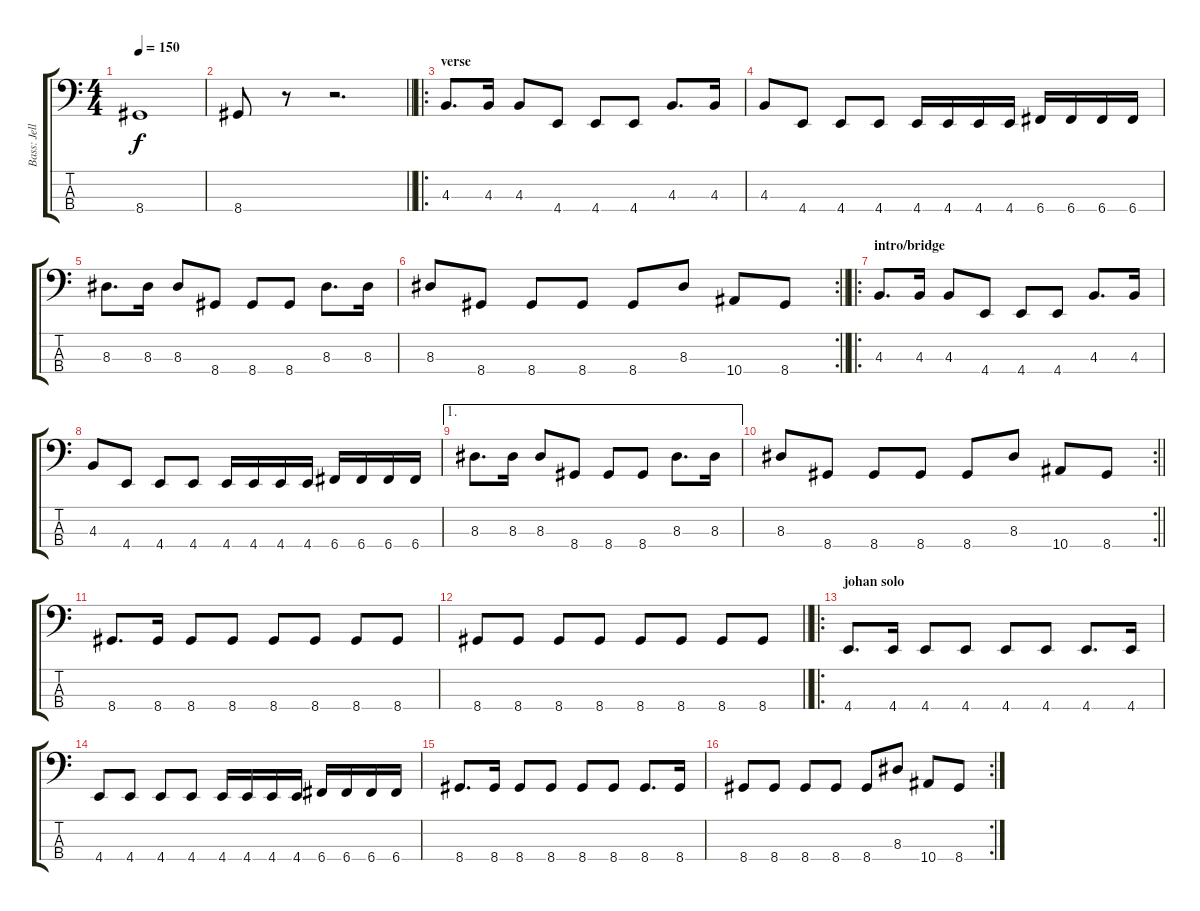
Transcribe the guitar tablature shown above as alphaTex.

\track ("Bass: Jelle" "Bass: Jell") {instrument electricbasspick}
\staff {score tabs}
\tuning (F2 C2 G1 C1) {hide}
\ts (4 4)
\tempo 150
\clef f4
\ks c
8.4.1{dy f} |
\barLineRight lightlight
8.4.8 r.8 r.2{d} |
\ro
\section ("" "verse")
4.3.8{d} 4.3.16 4.3.8 4.4.8 4.4.8 4.4.8 4.3.8{d} 4.3.16 |
4.3.8 4.4.8 4.4.8 4.4.8 4.4.16 4.4.16 4.4.16 4.4.16 6.4.16 6.4.16 6.4.16 6.4.16 |
8.3.8{d} 8.3.16 8.3.8 8.4.8 8.4.8 8.4.8 8.3.8{d} 8.3.16 |
\rc 2
\barLineRight lightlight
8.3.8 8.4.8 8.4.8 8.4.8 8.4.8 8.3.8 10.4.8 8.4.8 |
\ro
\section ("" "intro/bridge")
4.3.8{d} 4.3.16 4.3.8 4.4.8 4.4.8 4.4.8 4.3.8{d} 4.3.16 |
4.3.8 4.4.8 4.4.8 4.4.8 4.4.16 4.4.16 4.4.16 4.4.16 6.4.16 6.4.16 6.4.16 6.4.16 |
\ae 1
8.3.8{d} 8.3.16 8.3.8 8.4.8 8.4.8 8.4.8 8.3.8{d} 8.3.16 |
\rc 2
\barLineRight lightlight
8.3.8 8.4.8 8.4.8 8.4.8 8.4.8 8.3.8 10.4.8 8.4.8 |
8.4.8{d} 8.4.16 8.4.8 8.4.8 8.4.8 8.4.8 8.4.8 8.4.8 |
\barLineRight lightlight
8.4.8 8.4.8 8.4.8 8.4.8 8.4.8 8.4.8 8.4.8 8.4.8 |
\ro
\section ("" "johan solo")
4.4.8{d} 4.4.16 4.4.8 4.4.8 4.4.8 4.4.8 4.4.8{d} 4.4.16 |
4.4.8 4.4.8 4.4.8 4.4.8 4.4.16 4.4.16 4.4.16 4.4.16 6.4.16 6.4.16 6.4.16 6.4.16 |
8.4.8{d} 8.4.16 8.4.8 8.4.8 8.4.8 8.4.8 8.4.8{d} 8.4.16 |
\rc 2
8.4.8 8.4.8 8.4.8 8.4.8 8.4.8 8.3.8 10.4.8 8.4.8
